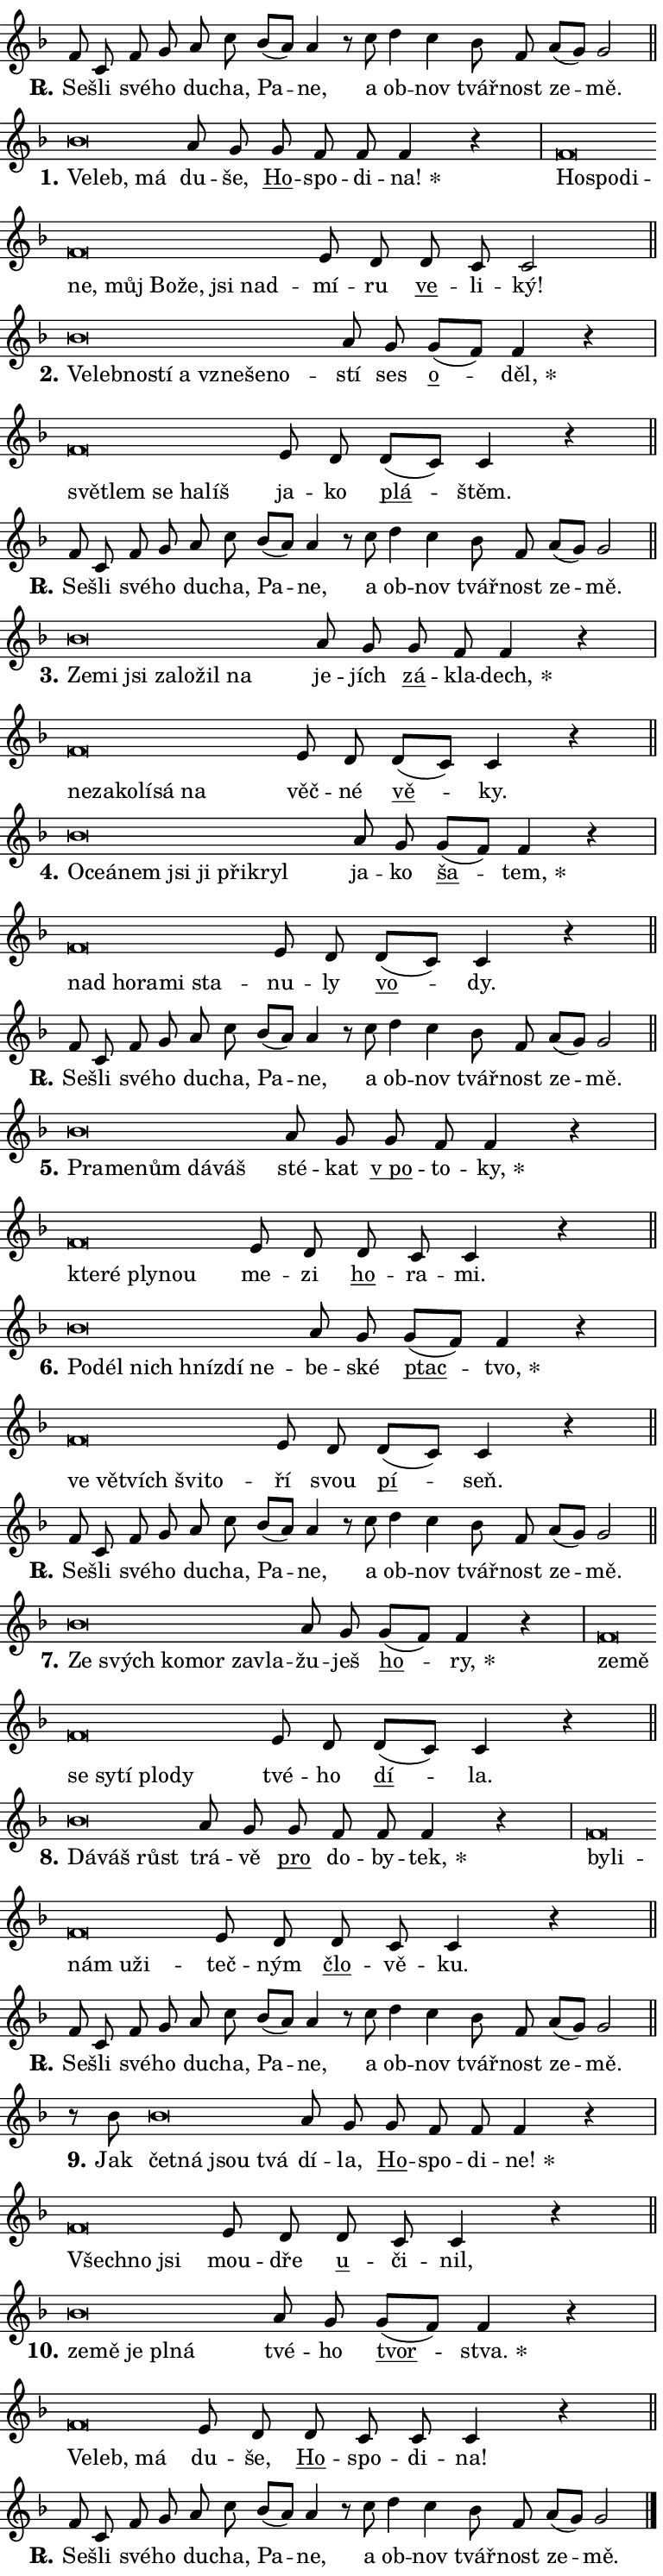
\version "2.24.0"
\header { tagline = "" }
\paper {
  indent = 0\cm
  top-margin = 0\cm
  right-margin = 0.13\cm % to fit lyric hyphens
  bottom-margin = 0\cm
  left-margin = 0\cm
  paper-width = 13\cm
  page-breaking = #ly:one-page-breaking
  system-system-spacing.basic-distance = #11
  score-system-spacing.basic-distance = #11
  ragged-last = ##f
}


%% Author: Thomas Morley
%% https://lists.gnu.org/archive/html/lilypond-user/2020-05/msg00002.html
#(define (line-position grob)
"Returns position of @var[grob} in current system:
   @code{'start}, if at first time-step
   @code{'end}, if at last time-step
   @code{'middle} otherwise
"
  (let* ((col (ly:item-get-column grob))
         (ln (ly:grob-object col 'left-neighbor))
         (rn (ly:grob-object col 'right-neighbor))
         (col-to-check-left (if (ly:grob? ln) ln col))
         (col-to-check-right (if (ly:grob? rn) rn col))
         (break-dir-left
           (and
             (ly:grob-property col-to-check-left 'non-musical #f)
             (ly:item-break-dir col-to-check-left)))
         (break-dir-right
           (and
             (ly:grob-property col-to-check-right 'non-musical #f)
             (ly:item-break-dir col-to-check-right))))
        (cond ((eqv? 1 break-dir-left) 'start)
              ((eqv? -1 break-dir-right) 'end)
              (else 'middle))))

#(define (tranparent-at-line-position vctor)
  (lambda (grob)
  "Relying on @code{line-position} select the relevant enry from @var{vctor}.
Used to determine transparency,"
    (case (line-position grob)
      ((end) (not (vector-ref vctor 0)))
      ((middle) (not (vector-ref vctor 1)))
      ((start) (not (vector-ref vctor 2))))))

noteHeadBreakVisibility =
#(define-music-function (break-visibility)(vector?)
"Makes @code{NoteHead}s transparent relying on @var{break-visibility}"
#{
  \override NoteHead.transparent =
    #(tranparent-at-line-position break-visibility)
#})

#(define delete-ledgers-for-transparent-note-heads
  (lambda (grob)
    "Reads whether a @code{NoteHead} is transparent.
If so this @code{NoteHead} is removed from @code{'note-heads} from
@var{grob}, which is supposed to be @code{LedgerLineSpanner}.
As a result ledgers are not printed for this @code{NoteHead}"
    (let* ((nhds-array (ly:grob-object grob 'note-heads))
           (nhds-list
             (if (ly:grob-array? nhds-array)
                 (ly:grob-array->list nhds-array)
                 '()))
           ;; Relies on the transparent-property being done before
           ;; Staff.LedgerLineSpanner.after-line-breaking is executed.
           ;; This is fragile ...
           (to-keep
             (remove
               (lambda (nhd)
                 (ly:grob-property nhd 'transparent #f))
               nhds-list)))
      ;; TODO find a better method to iterate over grob-arrays, similiar
      ;; to filter/remove etc for lists
      ;; For now rebuilt from scratch
      (set! (ly:grob-object grob 'note-heads)  '())
      (for-each
        (lambda (nhd)
          (ly:pointer-group-interface::add-grob grob 'note-heads nhd))
        to-keep))))

squashNotes = {
  \override NoteHead.X-extent = #'(-0.2 . 0.2)
  \override NoteHead.Y-extent = #'(-0.75 . 0)
  \override NoteHead.stencil =
    #(lambda (grob)
       (let ((pos (ly:grob-property grob 'staff-position)))
         (begin
           (if (< pos -7) (display "ERROR: Lower brevis then expected\n") (display ""))
           (if (<= pos -6) ly:text-interface::print ly:note-head::print))))
}
unSquashNotes = {
  \revert NoteHead.X-extent
  \revert NoteHead.Y-extent
  \revert NoteHead.stencil
}

hideNotes = \noteHeadBreakVisibility #begin-of-line-visible
unHideNotes = \noteHeadBreakVisibility #all-visible

% work-around for resetting accidentals
% https://lilypond.org/doc/v2.23/Documentation/notation/displaying-rhythms#unmetered-music
cadenzaMeasure = {
  \cadenzaOff
  \partial 1024 s1024
  \cadenzaOn
}

#(define-markup-command (accent layout props text) (markup?)
  "Underline accented syllable"
  (interpret-markup layout props
    #{\markup \override #'(offset . 4.3) \underline { #text }#}))

responsum = \markup \concat {
  "R" \hspace #-1.05 \path #0.1 #'((moveto 0 0.07) (lineto 0.9 0.8)) \hspace #0.05 "."
}

spaceSize = #0.6828661417322834 % exact space size for TeX Gyre Schola

\layout {
  \context {
    \Staff
    \remove "Time_signature_engraver"
    \override LedgerLineSpanner.after-line-breaking = #delete-ledgers-for-transparent-note-heads
  }
  \context {
    \Lyrics {
      \override LyricSpace.minimum-distance = \spaceSize
      \override LyricText.font-name = #"TeX Gyre Schola"
      \override LyricText.font-size = 1
      \override StanzaNumber.font-name = #"TeX Gyre Schola Bold"
      \override StanzaNumber.font-size = 1
    }
  }
  \context {
    \Score 
    \override NoteHead.text =
      #(lambda (grob) 
        (let ((pos (ly:grob-property grob 'staff-position)))
          #{\markup {
            \combine
              \halign #-0.55 \raise #(if (= pos -6) 0 0.5) \override #'(thickness . 2) \draw-line #'(3.2 . 0)
              \musicglyph "noteheads.sM1"
          }#}))
  }
}

% magnetic-lyrics.ily
%
%   written by
%     Jean Abou Samra <jean@abou-samra.fr>
%     Werner Lemberg <wl@gnu.org>
%
%   adapted by
%     Jiri Hon <jiri.hon@gmail.com>
%
% Version 2022-Apr-15

% https://www.mail-archive.com/lilypond-user@gnu.org/msg149350.html

#(define (Left_hyphen_pointer_engraver context)
   "Collect syllable-hyphen-syllable occurrences in lyrics and store
them in properties.  This engraver only looks to the left.  For
example, if the lyrics input is @code{foo -- bar}, it does the
following.

@itemize @bullet
@item
Set the @code{text} property of the @code{LyricHyphen} grob between
@q{foo} and @q{bar} to @code{foo}.

@item
Set the @code{left-hyphen} property of the @code{LyricText} grob with
text @q{foo} to the @code{LyricHyphen} grob between @q{foo} and
@q{bar}.
@end itemize

Use this auxiliary engraver in combination with the
@code{lyric-@/text::@/apply-@/magnetic-@/offset!} hook."
   (let ((hyphen #f)
         (text #f))
     (make-engraver
      (acknowledgers
       ((lyric-syllable-interface engraver grob source-engraver)
        (set! text grob)))
      (end-acknowledgers
       ((lyric-hyphen-interface engraver grob source-engraver)
        ;(when (not (grob::has-interface grob 'lyric-space-interface))
          (set! hyphen grob)));)
      ((stop-translation-timestep engraver)
       (when (and text hyphen)
         (ly:grob-set-object! text 'left-hyphen hyphen))
       (set! text #f)
       (set! hyphen #f)))))

#(define (lyric-text::apply-magnetic-offset! grob)
   "If the space between two syllables is less than the value in
property @code{LyricText@/.details@/.squash-threshold}, move the right
syllable to the left so that it gets concatenated with the left
syllable.

Use this function as a hook for
@code{LyricText@/.after-@/line-@/breaking} if the
@code{Left_@/hyphen_@/pointer_@/engraver} is active."
   (let ((hyphen (ly:grob-object grob 'left-hyphen #f)))
     (when hyphen
       (let ((left-text (ly:spanner-bound hyphen LEFT)))
         (when (grob::has-interface left-text 'lyric-syllable-interface)
           (let* ((common (ly:grob-common-refpoint grob left-text X))
                  (this-x-ext (ly:grob-extent grob common X))
                  (left-x-ext
                   (begin
                     ;; Trigger magnetism for left-text.
                     (ly:grob-property left-text 'after-line-breaking)
                     (ly:grob-extent left-text common X)))
                  ;; `delta` is the gap width between two syllables.
                  (delta (- (interval-start this-x-ext)
                            (interval-end left-x-ext)))
                  (details (ly:grob-property grob 'details))
                  (threshold (assoc-get 'squash-threshold details 0.2)))
             (when (< delta threshold)
               (let* (;; We have to manipulate the input text so that
                      ;; ligatures crossing syllable boundaries are not
                      ;; disabled.  For languages based on the Latin
                      ;; script this is essentially a beautification.
                      ;; However, for non-Western scripts it can be a
                      ;; necessity.
                      (lt (ly:grob-property left-text 'text))
                      (rt (ly:grob-property grob 'text))
                      (is-space (grob::has-interface hyphen 'lyric-space-interface))
                      (space (if is-space " " ""))
                      (extra-delta (if is-space spaceSize 0))
                      ;; Append new syllable.
                      (ltrt-space (if (and (string? lt) (string? rt))
                                (string-append lt space rt)
                                (make-concat-markup (list lt space rt))))
                      ;; Right-align `ltrt` to the right side.
                      (ltrt-space-markup (grob-interpret-markup
                               grob
                               (make-translate-markup
                                (cons (interval-length this-x-ext) 0)
                                (make-right-align-markup ltrt-space)))))
                 (begin
                   ;; Don't print `left-text`.
                   (ly:grob-set-property! left-text 'stencil #f)
                   ;; Set text and stencil (which holds all collected
                   ;; syllables so far) and shift it to the left.
                   (ly:grob-set-property! grob 'text ltrt-space)
                   (ly:grob-set-property! grob 'stencil ltrt-space-markup)
                   (ly:grob-translate-axis! grob (- (- delta extra-delta)) X))))))))))


#(define (lyric-hyphen::displace-bounds-first grob)
   ;; Make very sure this callback isn't triggered too early.
   (let ((left (ly:spanner-bound grob LEFT))
         (right (ly:spanner-bound grob RIGHT)))
     (ly:grob-property left 'after-line-breaking)
     (ly:grob-property right 'after-line-breaking)
     (ly:lyric-hyphen::print grob)))

squashThreshold = #0.4

\layout {
  \context {
    \Lyrics
    \consists #Left_hyphen_pointer_engraver
    \override LyricText.after-line-breaking =
      #lyric-text::apply-magnetic-offset!
    \override LyricHyphen.stencil = #lyric-hyphen::displace-bounds-first
    \override LyricText.details.squash-threshold = \squashThreshold
    \override LyricHyphen.minimum-distance = 0
    \override LyricHyphen.minimum-length = \squashThreshold
  }
}

squashText = \override LyricText.details.squash-threshold = 9999
unSquashText = \override LyricText.details.squash-threshold = \squashThreshold

leftText = \override LyricText.self-alignment-X = #LEFT
unLeftText = \revert LyricText.self-alignment-X

starOffset = #(lambda (grob) 
                (let ((x_offset (ly:self-alignment-interface::aligned-on-x-parent grob)))
                  (if (= x_offset 0) 0 (+ x_offset 1.2))))

star = #(define-music-function (syllable)(string?)
"Append star separator at the end of a syllable"
#{
  \once \override LyricText.X-offset = #starOffset
  \lyricmode { \markup {
    #syllable
    \override #'((font-name . "TeX Gyre Schola Bold")) \hspace #0.2 \lower #0.65 \larger "*"
  } }
#})

starAccent = #(define-music-function (syllable)(string?)
"Append star separator at the end of a syllable and make accent"
#{
  \once \override LyricText.X-offset = #starOffset
  \lyricmode { \markup {
    \accent #syllable
    \override #'((font-name . "TeX Gyre Schola Bold")) \hspace #0.2 \lower #0.65 \larger "*"
  } }
#})

breath = #(define-music-function (syllable)(string?)
"Append breathing indicator at the end of a syllable"
#{
  \lyricmode { \markup { #syllable "+" } }
#})

optionalBreath = #(define-music-function (syllable)(string?)
"Append optional breathing indicator at the end of a syllable"
#{
  \lyricmode { \markup { #syllable "(+)" } }
#})


\score {
    <<
        \new Voice = "melody" { \cadenzaOn \key f \major \relative { f'8 c f g a c \bar "" bes[( a)] a4 \bar "" r8 c d4 c \bar "" bes8 f \bar "" a[( g)] g2 \cadenzaMeasure \bar "||" \break } }
        \new Lyrics \lyricsto "melody" { \lyricmode { \set stanza = \responsum
Se -- šli své -- ho du -- cha, Pa -- ne, a ob -- nov tvář -- nost ze -- mě. } }
    >>
    \layout {}
}

\score {
    <<
        \new Voice = "melody" { \cadenzaOn \key f \major \relative { \squashNotes bes'\breve*1/16 \hideNotes \breve*1/16 \breve*1/16 \bar "" \unHideNotes \unSquashNotes a8 g \bar "" g f f f4 r \cadenzaMeasure \bar "|" \squashNotes f\breve*1/16 \hideNotes \breve*1/16 \bar "" \breve*1/16 \bar "" \breve*1/16 \bar "" \breve*1/16 \bar "" \breve*1/16 \bar "" \breve*1/16 \bar "" \breve*1/16 \breve*1/16 \bar "" \unHideNotes \unSquashNotes e8 d \bar "" d c c2 \cadenzaMeasure \bar "||" \break } }
        \new Lyrics \lyricsto "melody" { \lyricmode { \set stanza = "1."
\leftText Ve -- \squashText leb, má \unLeftText \unSquashText du -- še, \markup \accent Ho -- spo -- di -- \star na! \leftText Ho -- \squashText spo -- di -- ne, můj Bo -- že, jsi nad -- \unLeftText \unSquashText mí -- ru \markup \accent ve -- li -- ký! } }
    >>
    \layout {}
}

\score {
    <<
        \new Voice = "melody" { \cadenzaOn \key f \major \relative { \squashNotes bes'\breve*1/16 \hideNotes \breve*1/16 \bar "" \breve*1/16 \bar "" \breve*1/16 \bar "" \breve*1/16 \bar "" \breve*1/16 \bar "" \breve*1/16 \breve*1/16 \bar "" \unHideNotes \unSquashNotes a8 g \bar "" g[( f)] f4 r \cadenzaMeasure \bar "|" \squashNotes f\breve*1/16 \hideNotes \breve*1/16 \bar "" \breve*1/16 \bar "" \breve*1/16 \breve*1/16 \bar "" \unHideNotes \unSquashNotes e8 d \bar "" d[( c)] c4 r \cadenzaMeasure \bar "||" \break } }
        \new Lyrics \lyricsto "melody" { \lyricmode { \set stanza = "2."
\leftText Ve -- \squashText leb -- no -- stí a vzne -- še -- no -- \unLeftText \unSquashText stí ses \markup \accent o -- \star děl, \leftText svě -- \squashText tlem se ha -- líš \unLeftText \unSquashText ja -- ko \markup \accent plá -- štěm. } }
    >>
    \layout {}
}

\score {
    <<
        \new Voice = "melody" { \cadenzaOn \key f \major \relative { f'8 c f g a c \bar "" bes[( a)] a4 \bar "" r8 c d4 c \bar "" bes8 f \bar "" a[( g)] g2 \cadenzaMeasure \bar "||" \break } }
        \new Lyrics \lyricsto "melody" { \lyricmode { \set stanza = \responsum
Se -- šli své -- ho du -- cha, Pa -- ne, a ob -- nov tvář -- nost ze -- mě. } }
    >>
    \layout {}
}

\score {
    <<
        \new Voice = "melody" { \cadenzaOn \key f \major \relative { \squashNotes bes'\breve*1/16 \hideNotes \breve*1/16 \bar "" \breve*1/16 \bar "" \breve*1/16 \bar "" \breve*1/16 \bar "" \breve*1/16 \breve*1/16 \bar "" \unHideNotes \unSquashNotes a8 g \bar "" g f f4 r \cadenzaMeasure \bar "|" \squashNotes f\breve*1/16 \hideNotes \breve*1/16 \bar "" \breve*1/16 \bar "" \breve*1/16 \bar "" \breve*1/16 \breve*1/16 \bar "" \unHideNotes \unSquashNotes e8 d \bar "" d[( c)] c4 r \cadenzaMeasure \bar "||" \break } }
        \new Lyrics \lyricsto "melody" { \lyricmode { \set stanza = "3."
\leftText Ze -- \squashText mi jsi za -- lo -- žil na \unLeftText \unSquashText je -- jích \markup \accent zá -- kla -- \star dech, \leftText ne -- \squashText za -- ko -- lí -- sá na \unLeftText \unSquashText věč -- né \markup \accent vě -- ky. } }
    >>
    \layout {}
}

\score {
    <<
        \new Voice = "melody" { \cadenzaOn \key f \major \relative { \squashNotes bes'\breve*1/16 \hideNotes \breve*1/16 \bar "" \breve*1/16 \bar "" \breve*1/16 \bar "" \breve*1/16 \bar "" \breve*1/16 \bar "" \breve*1/16 \breve*1/16 \bar "" \unHideNotes \unSquashNotes a8 g \bar "" g[( f)] f4 r \cadenzaMeasure \bar "|" \squashNotes f\breve*1/16 \hideNotes \breve*1/16 \bar "" \breve*1/16 \bar "" \breve*1/16 \breve*1/16 \bar "" \unHideNotes \unSquashNotes e8 d \bar "" d[( c)] c4 r \cadenzaMeasure \bar "||" \break } }
        \new Lyrics \lyricsto "melody" { \lyricmode { \set stanza = "4."
\leftText O -- \squashText ce -- á -- nem jsi ji při -- kryl \unLeftText \unSquashText ja -- ko \markup \accent ša -- \star tem, \leftText nad \squashText ho -- ra -- mi sta -- \unLeftText \unSquashText nu -- ly \markup \accent vo -- dy. } }
    >>
    \layout {}
}

\score {
    <<
        \new Voice = "melody" { \cadenzaOn \key f \major \relative { f'8 c f g a c \bar "" bes[( a)] a4 \bar "" r8 c d4 c \bar "" bes8 f \bar "" a[( g)] g2 \cadenzaMeasure \bar "||" \break } }
        \new Lyrics \lyricsto "melody" { \lyricmode { \set stanza = \responsum
Se -- šli své -- ho du -- cha, Pa -- ne, a ob -- nov tvář -- nost ze -- mě. } }
    >>
    \layout {}
}

\score {
    <<
        \new Voice = "melody" { \cadenzaOn \key f \major \relative { \squashNotes bes'\breve*1/16 \hideNotes \breve*1/16 \bar "" \breve*1/16 \bar "" \breve*1/16 \breve*1/16 \bar "" \unHideNotes \unSquashNotes a8 g \bar "" g f f4 r \cadenzaMeasure \bar "|" \squashNotes f\breve*1/16 \hideNotes \breve*1/16 \bar "" \breve*1/16 \breve*1/16 \bar "" \unHideNotes \unSquashNotes e8 d \bar "" d c c4 r \cadenzaMeasure \bar "||" \break } }
        \new Lyrics \lyricsto "melody" { \lyricmode { \set stanza = "5."
\leftText Pra -- \squashText me -- nům dá -- váš \unLeftText \unSquashText sté -- kat \markup \accent "v po" -- to -- \star ky, \leftText kte -- \squashText ré ply -- nou \unLeftText \unSquashText me -- zi \markup \accent ho -- ra -- mi. } }
    >>
    \layout {}
}

\score {
    <<
        \new Voice = "melody" { \cadenzaOn \key f \major \relative { \squashNotes bes'\breve*1/16 \hideNotes \breve*1/16 \bar "" \breve*1/16 \bar "" \breve*1/16 \bar "" \breve*1/16 \breve*1/16 \bar "" \unHideNotes \unSquashNotes a8 g \bar "" g[( f)] f4 r \cadenzaMeasure \bar "|" \squashNotes f\breve*1/16 \hideNotes \breve*1/16 \bar "" \breve*1/16 \bar "" \breve*1/16 \breve*1/16 \bar "" \unHideNotes \unSquashNotes e8 d \bar "" d[( c)] c4 r \cadenzaMeasure \bar "||" \break } }
        \new Lyrics \lyricsto "melody" { \lyricmode { \set stanza = "6."
\leftText Po -- \squashText dél nich hníz -- dí ne -- \unLeftText \unSquashText be -- ské \markup \accent ptac -- \star tvo, \leftText ve \squashText vět -- vích švi -- to -- \unLeftText \unSquashText ří svou \markup \accent pí -- seň. } }
    >>
    \layout {}
}

\score {
    <<
        \new Voice = "melody" { \cadenzaOn \key f \major \relative { f'8 c f g a c \bar "" bes[( a)] a4 \bar "" r8 c d4 c \bar "" bes8 f \bar "" a[( g)] g2 \cadenzaMeasure \bar "||" \break } }
        \new Lyrics \lyricsto "melody" { \lyricmode { \set stanza = \responsum
Se -- šli své -- ho du -- cha, Pa -- ne, a ob -- nov tvář -- nost ze -- mě. } }
    >>
    \layout {}
}

\score {
    <<
        \new Voice = "melody" { \cadenzaOn \key f \major \relative { \squashNotes bes'\breve*1/16 \hideNotes \breve*1/16 \bar "" \breve*1/16 \bar "" \breve*1/16 \bar "" \breve*1/16 \breve*1/16 \bar "" \unHideNotes \unSquashNotes a8 g \bar "" g[( f)] f4 r \cadenzaMeasure \bar "|" \squashNotes f\breve*1/16 \hideNotes \breve*1/16 \bar "" \breve*1/16 \bar "" \breve*1/16 \bar "" \breve*1/16 \bar "" \breve*1/16 \breve*1/16 \bar "" \unHideNotes \unSquashNotes e8 d \bar "" d[( c)] c4 r \cadenzaMeasure \bar "||" \break } }
        \new Lyrics \lyricsto "melody" { \lyricmode { \set stanza = "7."
\leftText Ze \squashText svých ko -- mor za -- vla -- \unLeftText \unSquashText žu -- ješ \markup \accent ho -- \star ry, \leftText ze -- \squashText mě se sy -- tí plo -- dy \unLeftText \unSquashText tvé -- ho \markup \accent dí -- la. } }
    >>
    \layout {}
}

\score {
    <<
        \new Voice = "melody" { \cadenzaOn \key f \major \relative { \squashNotes bes'\breve*1/16 \hideNotes \breve*1/16 \breve*1/16 \bar "" \unHideNotes \unSquashNotes a8 g \bar "" g f f f4 r \cadenzaMeasure \bar "|" \squashNotes f\breve*1/16 \hideNotes \breve*1/16 \bar "" \breve*1/16 \bar "" \breve*1/16 \breve*1/16 \bar "" \unHideNotes \unSquashNotes e8 d \bar "" d c c4 r \cadenzaMeasure \bar "||" \break } }
        \new Lyrics \lyricsto "melody" { \lyricmode { \set stanza = "8."
\leftText Dá -- \squashText váš růst \unLeftText \unSquashText trá -- vě \markup \accent pro do -- by -- \star tek, \leftText by -- \squashText li -- nám u -- ži -- \unLeftText \unSquashText teč -- ným \markup \accent člo -- vě -- ku. } }
    >>
    \layout {}
}

\score {
    <<
        \new Voice = "melody" { \cadenzaOn \key f \major \relative { f'8 c f g a c \bar "" bes[( a)] a4 \bar "" r8 c d4 c \bar "" bes8 f \bar "" a[( g)] g2 \cadenzaMeasure \bar "||" \break } }
        \new Lyrics \lyricsto "melody" { \lyricmode { \set stanza = \responsum
Se -- šli své -- ho du -- cha, Pa -- ne, a ob -- nov tvář -- nost ze -- mě. } }
    >>
    \layout {}
}

\score {
    <<
        \new Voice = "melody" { \cadenzaOn \key f \major \relative { r8 bes' \squashNotes bes\breve*1/16 \hideNotes \breve*1/16 \bar "" \breve*1/16 \breve*1/16 \bar "" \unHideNotes \unSquashNotes a8 g \bar "" g f f f4 r \cadenzaMeasure \bar "|" \squashNotes f\breve*1/16 \hideNotes \breve*1/16 \breve*1/16 \bar "" \unHideNotes \unSquashNotes e8 d \bar "" d c c4 r \cadenzaMeasure \bar "||" \break } }
        \new Lyrics \lyricsto "melody" { \lyricmode { \set stanza = "9."
Jak \leftText čet -- \squashText ná jsou tvá \unLeftText \unSquashText dí -- la, \markup \accent Ho -- spo -- di -- \star ne! \leftText Všech -- \squashText no jsi \unLeftText \unSquashText mou -- dře \markup \accent u -- či -- nil, } }
    >>
    \layout {}
}

\score {
    <<
        \new Voice = "melody" { \cadenzaOn \key f \major \relative { \squashNotes bes'\breve*1/16 \hideNotes \breve*1/16 \bar "" \breve*1/16 \bar "" \breve*1/16 \breve*1/16 \bar "" \unHideNotes \unSquashNotes a8 g \bar "" g[( f)] f4 r \cadenzaMeasure \bar "|" \squashNotes f\breve*1/16 \hideNotes \breve*1/16 \breve*1/16 \bar "" \unHideNotes \unSquashNotes e8 d \bar "" d c c c4 r \cadenzaMeasure \bar "||" \break } }
        \new Lyrics \lyricsto "melody" { \lyricmode { \set stanza = "10."
\leftText ze -- \squashText mě je pl -- ná \unLeftText \unSquashText tvé -- ho \markup \accent tvor -- \star stva. \leftText Ve -- \squashText leb, má \unLeftText \unSquashText du -- še, \markup \accent Ho -- spo -- di -- na! } }
    >>
    \layout {}
}

\score {
    <<
        \new Voice = "melody" { \cadenzaOn \key f \major \relative { f'8 c f g a c \bar "" bes[( a)] a4 \bar "" r8 c d4 c \bar "" bes8 f \bar "" a[( g)] g2 \cadenzaMeasure \bar "||" \break } \bar "|." }
        \new Lyrics \lyricsto "melody" { \lyricmode { \set stanza = \responsum
Se -- šli své -- ho du -- cha, Pa -- ne, a ob -- nov tvář -- nost ze -- mě. } }
    >>
    \layout {}
}
